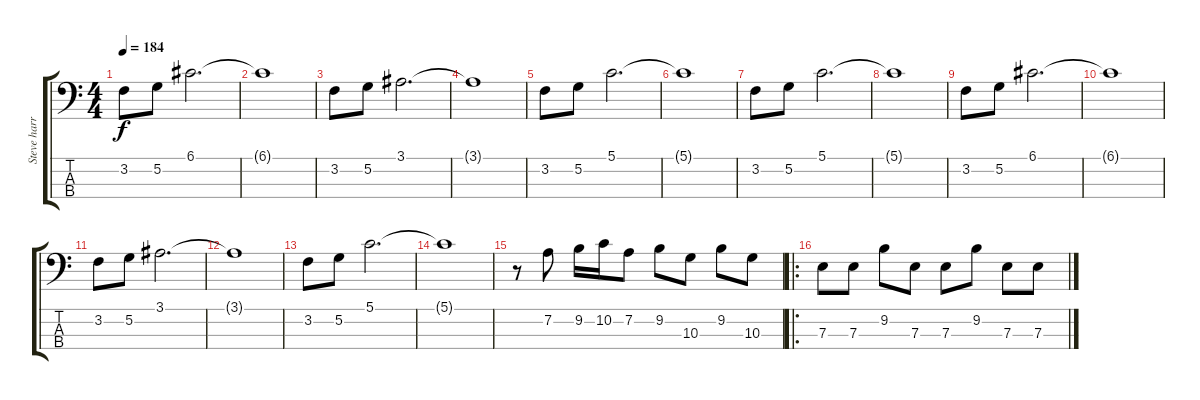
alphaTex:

\track ("Steve harris" "Steve harr") {instrument electricbassfinger}
\staff {score tabs}
\tuning (G2 D2 A1 E1) {hide}
\ts (4 4)
\tempo 184
\clef f4
\ks c
3.2.8{dy f} 5.2.8 6.1.2{d} |
6.1{t}.1 |
3.2.8 5.2.8 3.1.2{d} |
3.1{t}.1 |
3.2.8 5.2.8 5.1.2{d} |
5.1{t}.1 |
3.2.8 5.2.8 5.1.2{d} |
5.1{t}.1 |
3.2.8 5.2.8 6.1.2{d} |
6.1{t}.1 |
3.2.8 5.2.8 3.1.2{d} |
3.1{t}.1 |
3.2.8 5.2.8 5.1.2{d} |
5.1{t}.1 |
r.8 7.2.8 9.2.16 10.2.16 7.2.8 9.2.8 10.3.8 9.2.8 10.3.8 |
\ro
7.3.8 7.3.8 9.2.8 7.3.8 7.3.8 9.2.8 7.3.8 7.3.8
